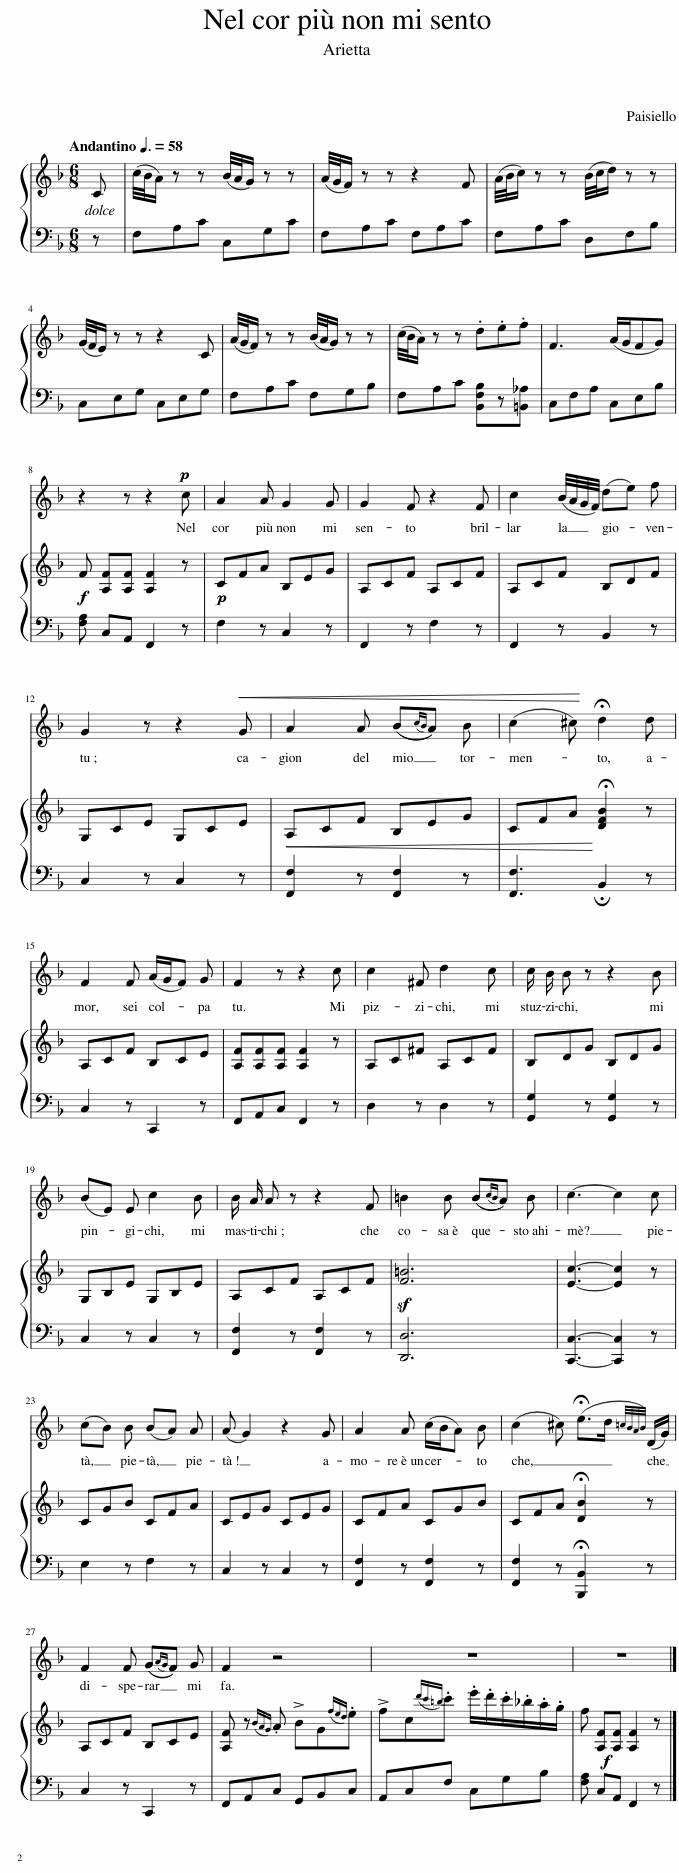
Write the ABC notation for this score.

X:1
%%score 1 { 2 | 3 }
L:1/8
Q:3/8=58
M:6/8
I:linebreak $
K:F
V:1 treble
V:2 treble
V:3 bass
V:1
 z | z6 | z6 | z6 |$ z6 | %5
 z6 | z6 | z6 |$ z2 z z2!p! c | A2 A G2 G | %10
 G2 F z2 F | c2 (B/4A/4G/4F/4) (de) f |$ G2 z z2!<(! G | A2 A ((B({cB)}A)) B | (c2 ^c)!<)! !fermata!d2 d |$ %15
 F2 F (A/G/F) G | F2 z z2 c | c2 ^F d2 c | c/ B/ B z z2 B |$ (BE) E c2 B | %20
 B/ A/ A z z2 F | =B2 B ((B({cB)}A)) B | c3- c2 c |$ (cB) B (BA) A | (A G2) z2 G | %25
 A2 A (c/B/A) B | (c2 ^c) (!fermata!e>d{=cBAB)} (D/G/) |$ F2 F ((G({AG)}F)) G | F2 z4 | z6 | %30
 z6 |] %31
V:2
 C | (c/4B/4A/) z z (B/4A/4G/) z z | (A/4G/4F/) z z z2 F | (A/4B/4c/) z z (B/4c/4d/) z z |$ (G/4F/4E/) z z z2 C | %5
 (A/4G/4F/) z z (B/4A/4G/) z z | (c/4B/4A/) z z .d.e.f | F3 (A/G/FG) |$!f! F [A,F][A,F] [A,F]2 z |!p! CFA B,EG | %10
 A,CF A,CF | A,CF B,DF |$ G,CE G,CE |!<(! A,CF B,EG | CFA!<)! !fermata![DFB]2 z |$ %15
 A,CF B,CE | [A,F][A,F][A,F] [A,F]2 z | A,C^F A,CF | B,DG B,DG |$ G,B,E G,B,E | %20
 A,CF A,CF | [F=B]6 | [Ec]3- [Ec]2 z |$ CGB CFA | CEG CEG | %25
 CFA CGB | CFA !fermata![DB]2 z |$ A,CF B,CE | [A,F] z({BAG)} .A !>!BG({fed)}.e | !>!fc({d'c'=b)}.c' .e'/.d'/.c'/._b/.a/.g/ | %30
 f!f! [A,F][A,F] [A,F]2 z |] %31
V:3
 z | F,A,C C,G,C | F,A,C F,A,C | F,A,C D,F,B, |$ C,E,G, C,E,G, | %5
 F,A,C F,G,B, | F,A,C [B,,F,B,]z[=B,,_A,] | C,F,A, C,E,B, |$ [F,A,] C,A,, F,,2 z | F,2 z C,2 z | %10
 F,,2 z F,2 z | F,,2 z B,,2 z |$ C,2 z C,2 z | [F,,F,]2 z [F,,F,]2 z | [F,,F,]3 !fermata!B,,2 z |$ %15
 C,2 z C,,2 z | F,,A,,C, F,,2 z | D,2 z D,2 z | [G,,G,]2 z [G,,G,]2 z |$ C,2 z C,2 z | %20
 [F,,F,]2 z [F,,F,]2 z | [D,,D,]6 | [C,,C,]3- [C,,C,]2 z |$ E,2 z F,2 z | C,2 z C,2 z | %25
 [F,,F,]2 z [F,,F,]2 z | [F,,F,]2 z !fermata![B,,,B,,]2 z |$ C,2 z C,,2 z | F,,A,,C, G,,B,,C, | A,,C,F, C,G,B, | %30
 [F,A,] C,A,, F,,2 z |] %31
